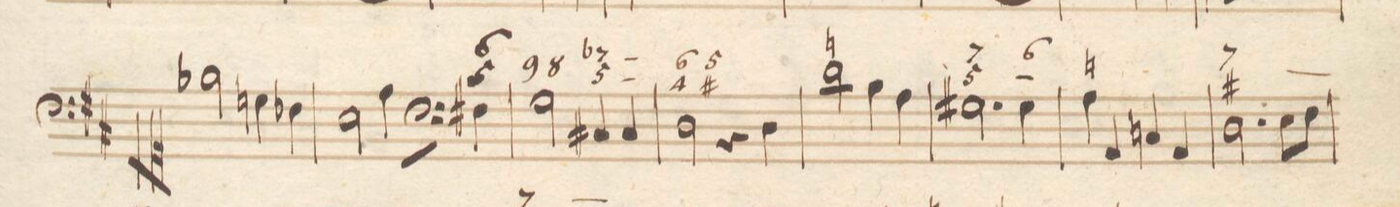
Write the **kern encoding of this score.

**kern	**fba	**dynam
*I"Organo	*	*
*clefF4	*	*
*k[f#c#]	*	*
*met(c|)	*	*
*M2/2	*	*
*clefC1	*	*
2ee-X\	.	.
4ccn\	.	.
4b-X\	.	.
=59	=59	=59
2a\	.	.
4dd\	.	.
*clefF4	*	*
4F#X\	6 5	.
=60	=60	=60
2G\	9	.
.	8	.
4C#X/	7-_ 5_	.
4C#/	x x	.
=61	=61	=61
2D\	6 4	.
.	5 #	.
4r	.	.
4D\	.	.
=62	=62	=62
2d\	n	.
4B\	.	.
4A\	.	.
=63	=63	=63
2.G#X\	7 5_	.
4G#\	6 x	.
=64	=64	=64
4A\	n	.
4AA/	.	.
4Cn/	.	.
4AA/	.	.
=65	=65	=65
2.D\	7_ #	.
8E\L	.	.
8F#\J	.	.
=66	=66	=66
*-	*-	*-
